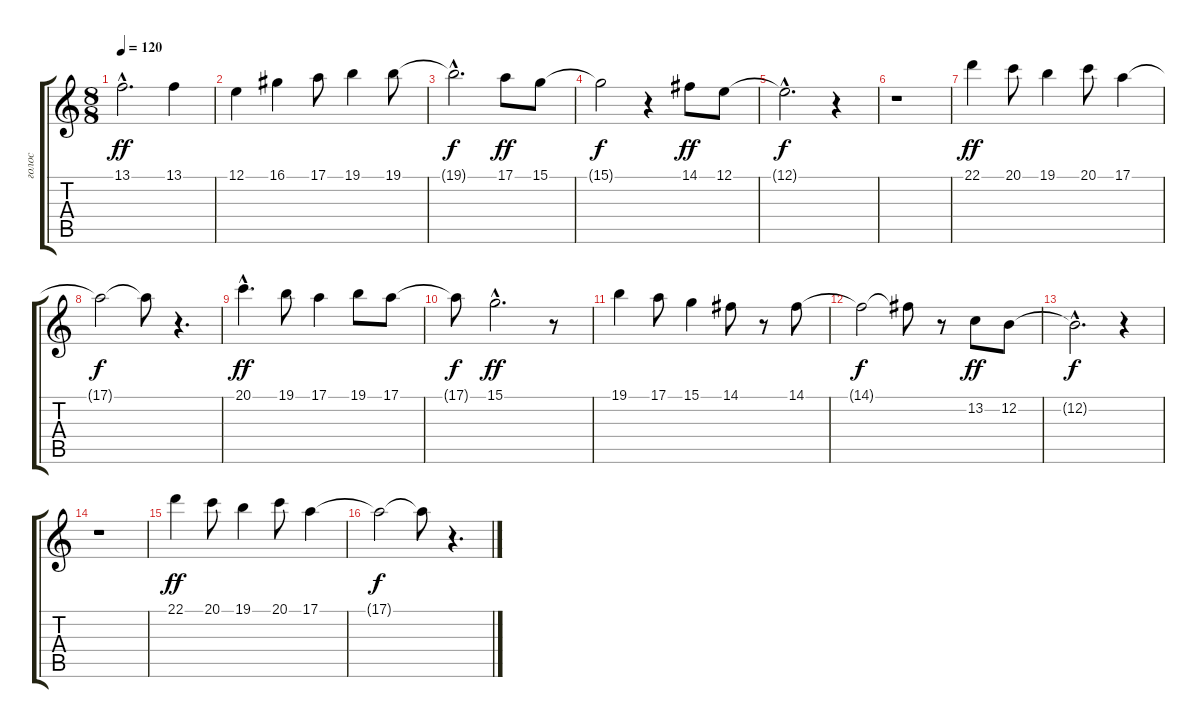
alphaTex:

\track ("голос" "голос") {instrument piccolo}
\staff {score tabs}
\tuning (E4 B3 G3 D3 A2 E2) {hide}
\ts (8 8)
\tempo 120
\clef g2
\ks c
13.1{hac}.2{d dy ff} 13.1.4 |
12.1.4 16.1.4 17.1.8 19.1.4 19.1.8 |
19.1{hac t}.2{d dy f} 17.1.8{dy ff} 15.1.8 |
15.1{t}.2{dy f} r.4 14.1.8{dy ff} 12.1.8 |
12.1{hac t}.2{d dy f} r.4 |
r.1 |
22.1.4{dy ff} 20.1.8 19.1.4 20.1.8 17.1.4 |
17.1{t}.2{dy f} 17.1{t}.8 r.4{d} |
20.1{hac}.4{d dy ff} 19.1.8 17.1.4 19.1.8 17.1.8 |
17.1{t}.8{dy f} 15.1{hac}.2{d dy ff} r.8 |
19.1.4 17.1.8 15.1.4 14.1.8 r.8 14.1.8 |
14.1{t}.2{dy f} 14.1{t}.8 r.8 13.2.8{dy ff} 12.2.8 |
12.2{hac t}.2{d dy f} r.4 |
r.1 |
22.1.4{dy ff} 20.1.8 19.1.4 20.1.8 17.1.4 |
17.1{t}.2{dy f} 17.1{t}.8 r.4{d}
